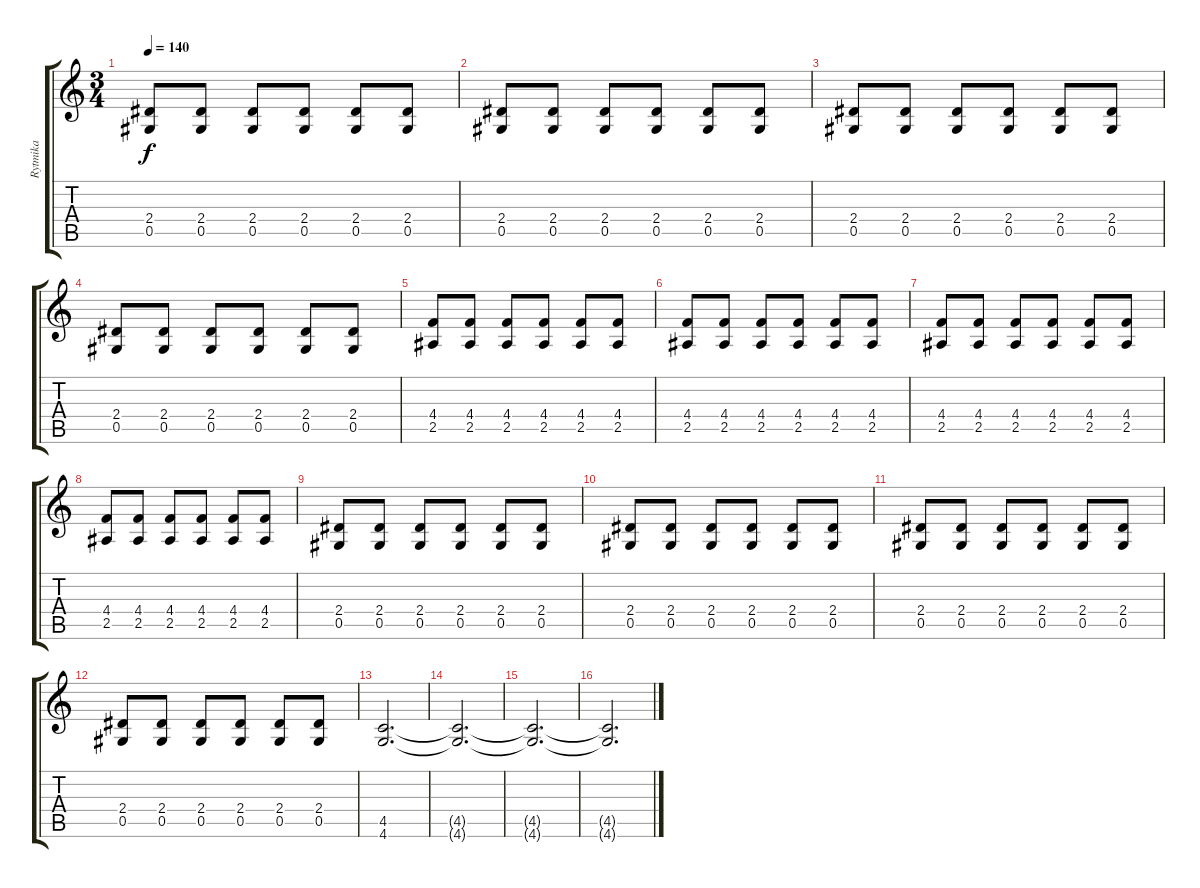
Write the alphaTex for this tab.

\track ("Rytmika" "Rytmika") {instrument overdrivenguitar}
\staff {score tabs}
\tuning (Eb4 Bb3 Gb3 Db3 Ab2 Eb2) {hide}
\ts (3 4)
\tempo 140
\clef g2
\ks c
(2.4 0.5).8{dy f} (2.4 0.5).8 (2.4 0.5).8 (2.4 0.5).8 (2.4 0.5).8 (2.4 0.5).8 |
(2.4 0.5).8 (2.4 0.5).8 (2.4 0.5).8 (2.4 0.5).8 (2.4 0.5).8 (2.4 0.5).8 |
(2.4 0.5).8 (2.4 0.5).8 (2.4 0.5).8 (2.4 0.5).8 (2.4 0.5).8 (2.4 0.5).8 |
(2.4 0.5).8 (2.4 0.5).8 (2.4 0.5).8 (2.4 0.5).8 (2.4 0.5).8 (2.4 0.5).8 |
(4.4 2.5).8 (4.4 2.5).8 (4.4 2.5).8 (4.4 2.5).8 (4.4 2.5).8 (4.4 2.5).8 |
(4.4 2.5).8 (4.4 2.5).8 (4.4 2.5).8 (4.4 2.5).8 (4.4 2.5).8 (4.4 2.5).8 |
(4.4 2.5).8 (4.4 2.5).8 (4.4 2.5).8 (4.4 2.5).8 (4.4 2.5).8 (4.4 2.5).8 |
(4.4 2.5).8 (4.4 2.5).8 (4.4 2.5).8 (4.4 2.5).8 (4.4 2.5).8 (4.4 2.5).8 |
(2.4 0.5).8 (2.4 0.5).8 (2.4 0.5).8 (2.4 0.5).8 (2.4 0.5).8 (2.4 0.5).8 |
(2.4 0.5).8 (2.4 0.5).8 (2.4 0.5).8 (2.4 0.5).8 (2.4 0.5).8 (2.4 0.5).8 |
(2.4 0.5).8 (2.4 0.5).8 (2.4 0.5).8 (2.4 0.5).8 (2.4 0.5).8 (2.4 0.5).8 |
(2.4 0.5).8 (2.4 0.5).8 (2.4 0.5).8 (2.4 0.5).8 (2.4 0.5).8 (2.4 0.5).8 |
(4.5 4.6).2{d} |
(4.5{t} 4.6{t}).2{d} |
(4.5{t} 4.6{t}).2{d} |
(4.5{t} 4.6{t}).2{d}
